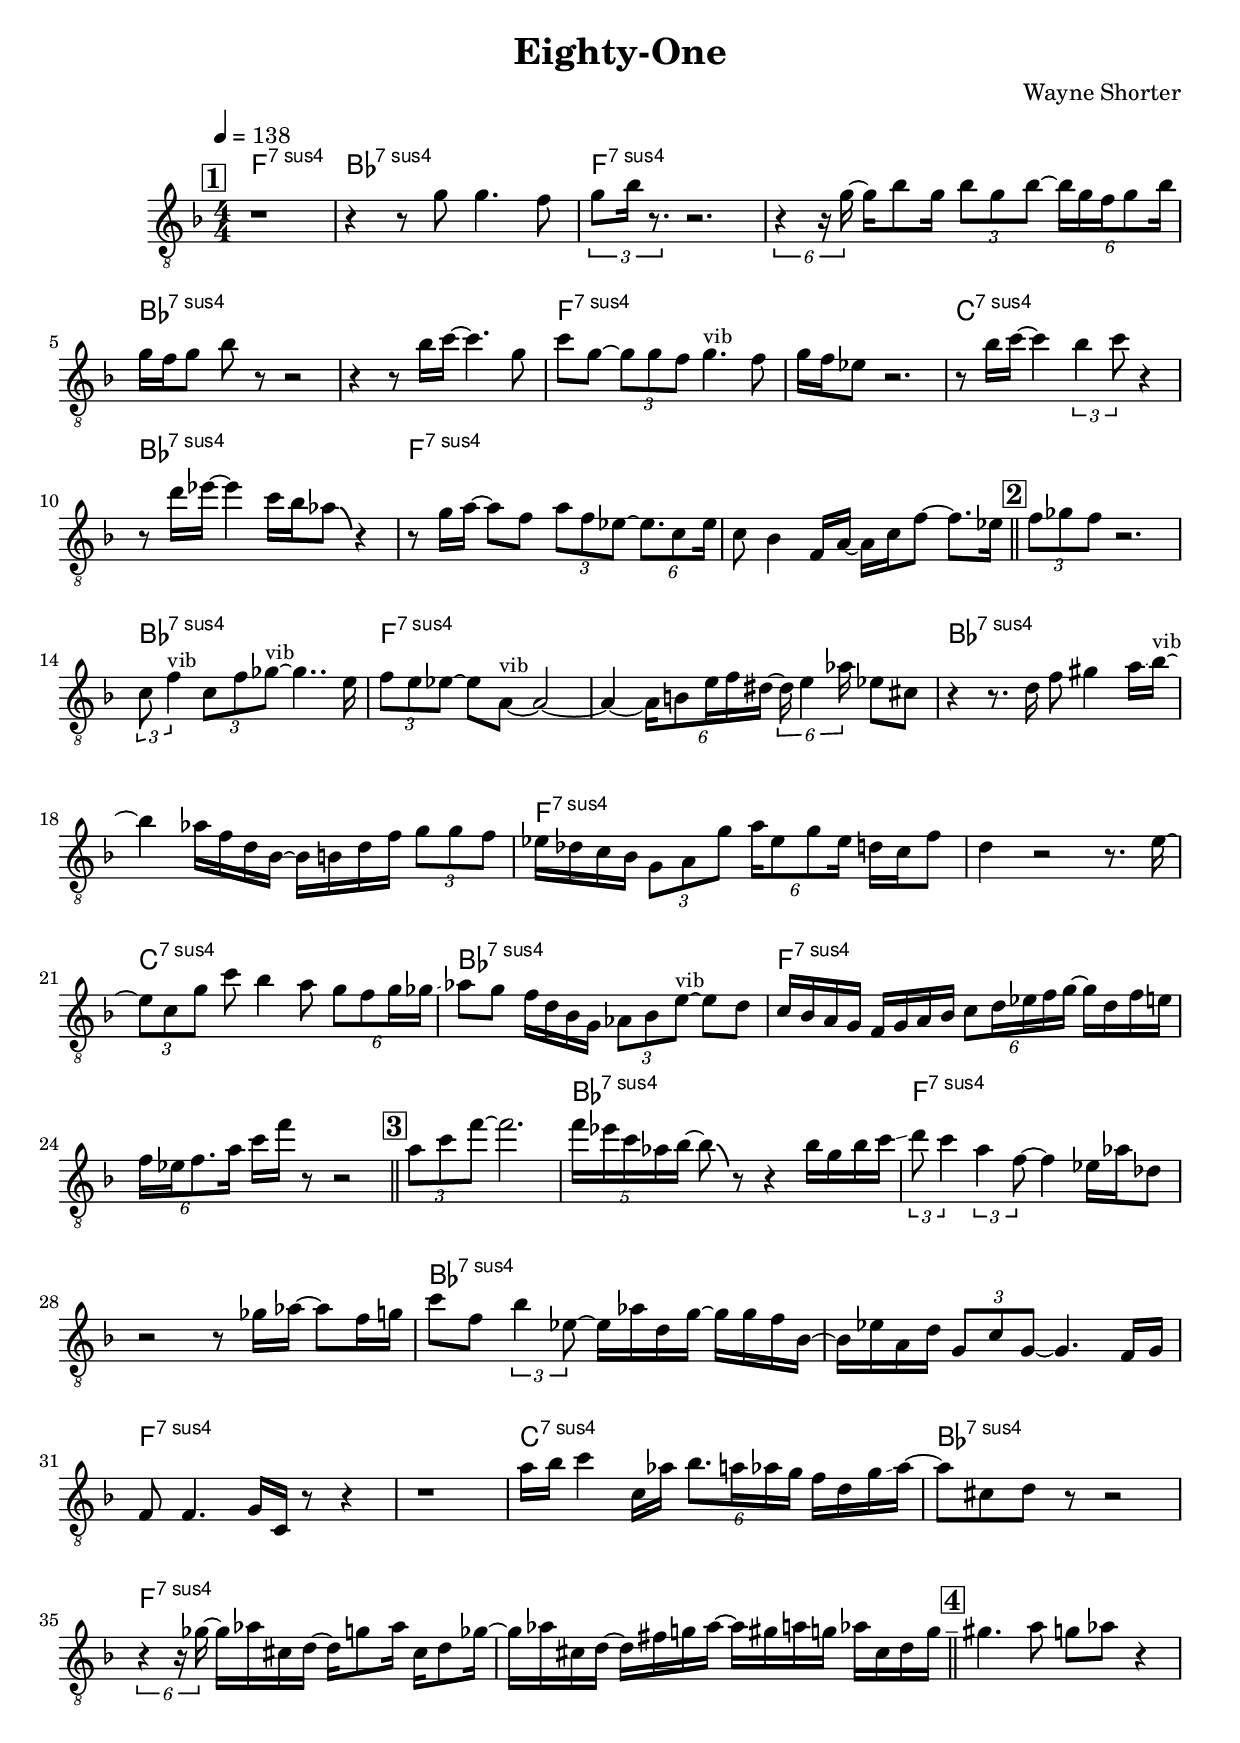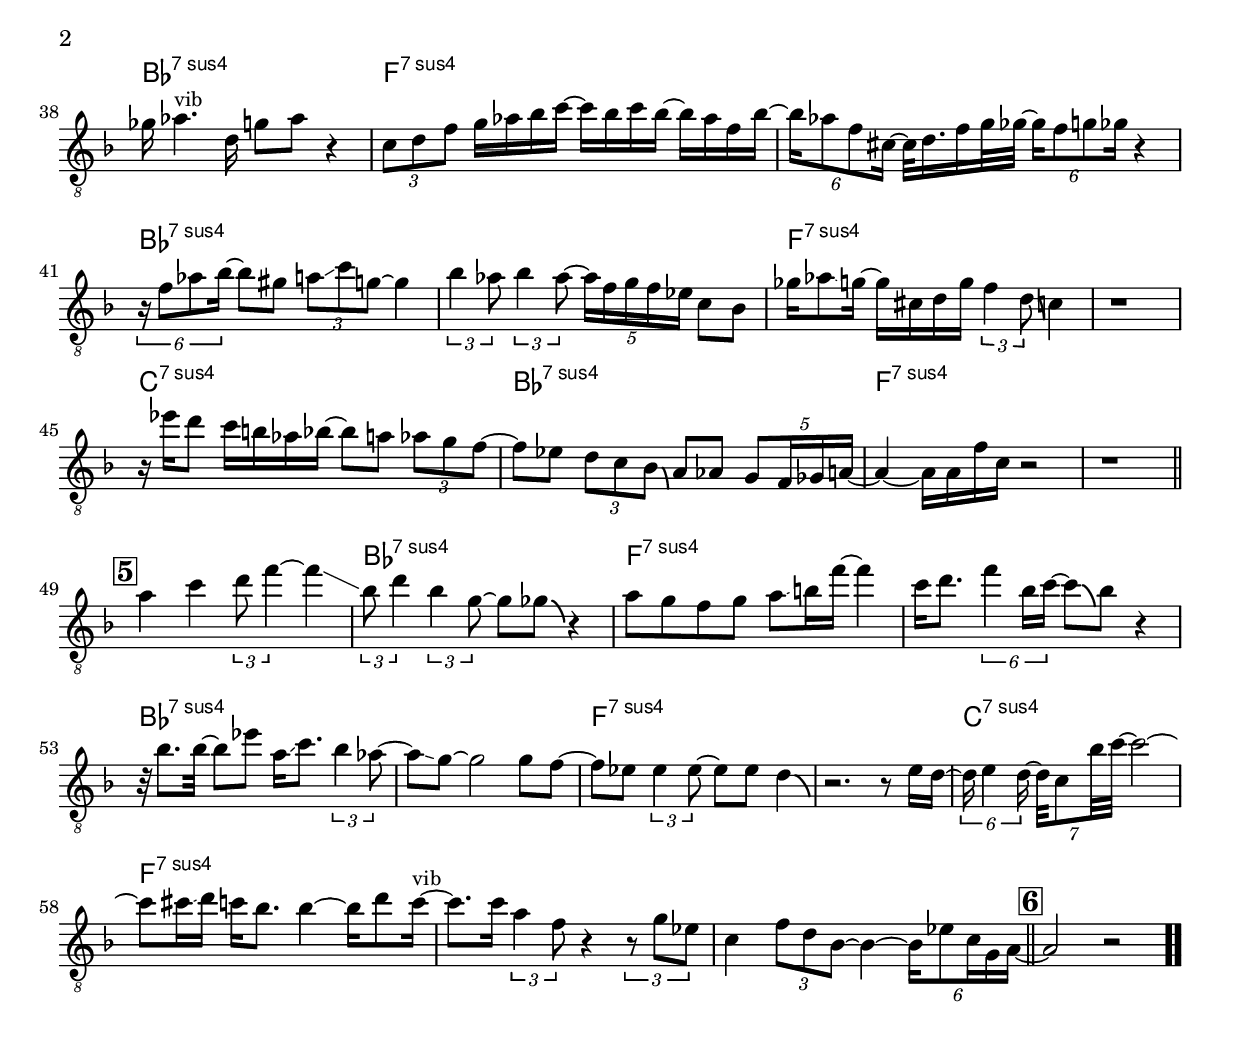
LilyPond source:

\version "2.13.2"

#(ly:set-option 'point-and-click #f)

\header {
  title = "Eighty-One"
  composer = "Wayne Shorter"
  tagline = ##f
}
global =
{
    \override Staff.TimeSignature #'style = #'()
    \time 4/4
    \clef "treble_8"
    \key f \major
    \override Rest #'direction = #'0
    \override MultiMeasureRest #'staff-position = #0
}
\score
{
<<
    \transpose c' c'

    \new ChordNames { \chords {
      \set majorSevenSymbol = \markup { "maj7" }
      \set minorChordModifier = \markup { \char ##x2013 }
      
      | f1:7sus4 | bes1:7sus4 | f1:7sus4 | s1 | bes1:7sus4 | s1 | f1:7sus4 | s1 
      | c1:7sus4 | bes1:7sus4 | f1:7sus4 | s1 | s1 | bes1:7sus4 | f1:7sus4 | s1 
      | bes1:7sus4 | s1 | f1:7sus4 | s1 | c1:7sus4 | bes1:7sus4 | f1:7sus4 | s1 
      | s1 | bes1:7sus4 | f1:7sus4 | s1 | bes1:7sus4 | s1 | f1:7sus4 | s1 
      | c1:7sus4 | bes1:7sus4 | f1:7sus4 | s1 | s1 | bes1:7sus4 | f1:7sus4 | s1 
      | bes1:7sus4 | s1 | f1:7sus4 | s1 | c1:7sus4 | bes1:7sus4 | f1:7sus4 | s1 
      | s1 | bes1:7sus4 | f1:7sus4 | s1 | bes1:7sus4 | s1 | f1:7sus4 | s1 
      | c1:7sus4 | f1:7sus4 | s1 | s1 | s1|
      }
      }

    \new Staff
    <<
    \transpose c' c'

    {
      \global
  		%\override Score.MetronomeMark #'transparent = ##t
  		%\override Score.MetronomeMark #'stencil = ##f
  		
  		\override HorizontalBracket #'direction = #UP
  		\override HorizontalBracket #'bracket-flare = #'(0 . 0)
  		
  		\override TextSpanner #'dash-fraction = #1.0
  		\override TextSpanner #'bound-details #'left #'text = \markup{ \concat{\draw-line #'(0 . -1.0) \draw-line #'(1.0 . 0) }}
  		\override TextSpanner #'bound-details #'right #'text = \markup{ \concat{ \draw-line #'(1.0 . 0) \draw-line #'(0 . -1.0) }}
          \set Score.markFormatter = #format-mark-box-numbers


      \tempo 4 = 138
      \set Score.currentBarNumber = #1
     
      \bar "||" \mark \default r1 
      | r4 r8 g'8 g'4. f'8 
      | \tuplet 3/2 {g'8 bes'16 r8.} r2. 
      | \tuplet 6/4 {r4 r16 g'16~} g'16 bes'8 g'16 \tuplet 3/2 {bes'8 g'8 bes'8~} \tuplet 6/4 {bes'16 g'16 f'16 g'8 bes'16} 
      | g'16 f'16 g'8 bes'8 r8 r2 
      | r4 r8 bes'16 c''16~ c''4. g'8 
      | c''8 g'8~ \tuplet 3/2 {g'8 g'8 f'8} g'4.^\markup{\left-align \small vib} f'8 
      | g'16 f'16 es'8 r2. 
      | r8 bes'16 c''16~ c''4 \tuplet 3/2 {bes'4 c''8} r4 
      | r8 d''16 es''16~ es''4 c''16 bes'16 aes'8\bendAfter #-4  r4 
      | r8 g'16 a'16~ a'8 f'8 \tuplet 3/2 {a'8 f'8 es'8~} \tuplet 6/4 {es'8. c'8 es'16} 
      | c'8 bes4 f16 a16~ a16 c'16 f'8~ f'8. es'16 
      \bar "||" \mark \default \tuplet 3/2 {f'8 ges'8 f'8} r2. 
      | \tuplet 3/2 {c'8 f'4^\markup{\left-align \small vib}} \tuplet 3/2 {c'8 f'8 ges'8~^\markup{\left-align \small vib}} ges'4.. e'16 
      | \tuplet 3/2 {f'8 e'8 es'8~} es'8 a8~^\markup{\left-align \small vib} a2~ 
      | a4~ \tuplet 6/4 {a16 b8 e'16 f'16 dis'16~} \tuplet 6/4 {dis'16 e'4 aes'16} es'8 cis'8 
      | r4 r8. d'16 f'8 gis'4 a'16\glissando  bes'16~^\markup{\left-align \small vib} 
      | bes'4 aes'16 f'16 d'16 bes16~ bes16 b16 d'16 f'16 \tuplet 3/2 {g'8 g'8 f'8} 
      | es'16 des'16 c'16 bes16 \tuplet 3/2 {g8 a8 g'8} \tuplet 6/4 {a'16 es'8 g'8 es'16} d'16 c'16 f'8 
      | d'4 r2 r8. e'16~ 
      | \tuplet 3/2 {e'8 c'8 g'8} c''8 bes'4 a'8 \tuplet 6/4 {g'8 f'8 g'16 ges'16\glissando } 
      | aes'8 g'8 f'16 d'16 bes16 g16 \tuplet 3/2 {aes8 bes8 e'8~^\markup{\left-align \small vib}} e'8 d'8 
      | c'16 bes16 a16 g16 f16 g16 a16 bes16 \tuplet 6/4 {c'8 d'16 es'16 f'16 g'16~} g'16 d'16 f'16 e'16 
      | \tuplet 6/4 {f'16 es'16 f'8. a'16} c''16 f''16 r8 r2 
      \bar "||" \mark \default \tuplet 3/2 {a'8 c''8 f''8~} f''2. 
      | \tuplet 5/4 {f''16 es''16 c''16 aes'16 bes'16~} bes'8\bendAfter #-4  r8 r4 bes'16 g'16 bes'16 c''16\glissando  
      | \tuplet 3/2 {d''8 c''4} \tuplet 3/2 {a'4 f'8~} f'4 es'16 aes'16 des'8 
      | r2 r8 ges'16\glissando  aes'16~ aes'8 f'16 g'16 
      | c''8 f'8 \tuplet 3/2 {bes'4 es'8~} es'16 aes'16 d'16 g'16~ g'16 g'16 f'16 bes16~ 
      | bes16 es'16 a16 d'16 \tuplet 3/2 {g8 c'8 g8~} g4. f16 g16 
      | f8 f4. g16 c16 r8 r4 
      | r1 
      | a'16 bes'16 c''4 c'16 aes'16 \tuplet 6/4 {bes'8. a'16 aes'16 g'16} f'16 d'16 g'16\glissando  aes'16~ 
      | aes'8 cis'8 d'8 r8 r2 
      | \tuplet 6/4 {r4 r16 ges'16~} ges'16\glissando  aes'16 cis'16 d'16~ d'16 g'8 aes'16 cis'16 d'8 ges'16~ 
      | ges'16\glissando  aes'16 cis'16 d'16~ d'16 fis'16 g'16 aes'16~ aes'16 gis'16 a'16 g'16 aes'16 cis'16 d'16 g'16\glissando  
      \bar "||" \mark \default gis'4. a'8 g'8 aes'8 r4 
      | ges'16\glissando  aes'4.^\markup{\left-align \small vib} d'16 g'8 aes'8 r4 
      | \tuplet 3/2 {c'8 d'8 f'8} g'16 aes'16 bes'16 c''16~ c''16 bes'16 c''16 bes'16~ bes'16 aes'16 f'16 bes'16~ 
      | \tuplet 6/4 {bes'16 aes'8 f'8 cis'16~} cis'32 d'16. f'16 g'32 ges'32~ \tuplet 6/4 {ges'16 f'8 g'8 ges'16} r4 
      | \tuplet 6/4 {r16 f'8 aes'8 bes'16~} bes'8 gis'8 \tuplet 3/2 {a'8\glissando  c''8 g'8~} g'4 
      | \tuplet 3/2 {bes'4 aes'8} \tuplet 3/2 {bes'4 aes'8~} \tuplet 5/4 {aes'16 f'16 g'16 f'16 es'16} c'8 bes8 
      | ges'16\glissando  aes'8\glissando  g'16~ g'16 cis'16 d'16 g'16 \tuplet 3/2 {f'4 d'8\bendAfter #-4 } c'4 
      | r1 
      | r16 es''16 d''8 c''16 b'16 aes'16\glissando  bes'16~ bes'8 a'8 \tuplet 3/2 {aes'8 g'8 f'8~} 
      | f'8 es'8 \tuplet 3/2 {d'8 c'8 bes8\bendAfter #-4 } a8 aes8 \tuplet 5/4 {g8 f16 ges16 a16~} 
      | a4~ a16 a16 f'16 c'16 r2 
      | r1 
      \bar "||" \mark \default a'4 c''4 \tuplet 3/2 {d''8 f''4~} f''4\glissando  
      | \tuplet 3/2 {bes'8 d''4} \tuplet 3/2 {bes'4 g'8~} g'8 ges'8\bendAfter #-4  r4 
      | a'8 g'8 f'8 g'8 a'8\glissando  b'16 f''16~ f''4 
      | c''16 d''8. \tuplet 6/4 {f''4 bes'16\glissando  c''16~} c''8\bendAfter #-4  bes'8 r4 
      | r32 bes'8. bes'32~ bes'8 es''8 a'16\glissando  c''8. \tuplet 3/2 {bes'4 aes'8~} 
      | aes'8\glissando  g'8~ g'2 g'8 f'8~ 
      | f'8 es'8 \tuplet 3/2 {es'4 es'8~} es'8 es'8 d'4\bendAfter #-4  
      | r2. r8 e'16 d'16~ 
      | \tuplet 6/4 {d'16 e'4 d'16~} \tuplet 7/8 {d'32 c'8 bes'32\glissando  c''32~} c''2~ 
      | c''8 cis''16\glissando  d''16 c''16 bes'8. bes'4~ bes'16 d''8 c''16~^\markup{\left-align \small vib} 
      | c''8. c''16 \tuplet 3/2 {a'4 f'8} r4 \tuplet 3/2 {r8 g'8 es'8} 
      | c'4 \tuplet 3/2 {f'8 d'8 bes8~} bes4~ \tuplet 6/4 {bes16 es'8 c'16 g16\glissando  a16~} 
      \bar "||" \mark \default a2 r2\bar  ".."
    }
    >>
>>    
}
